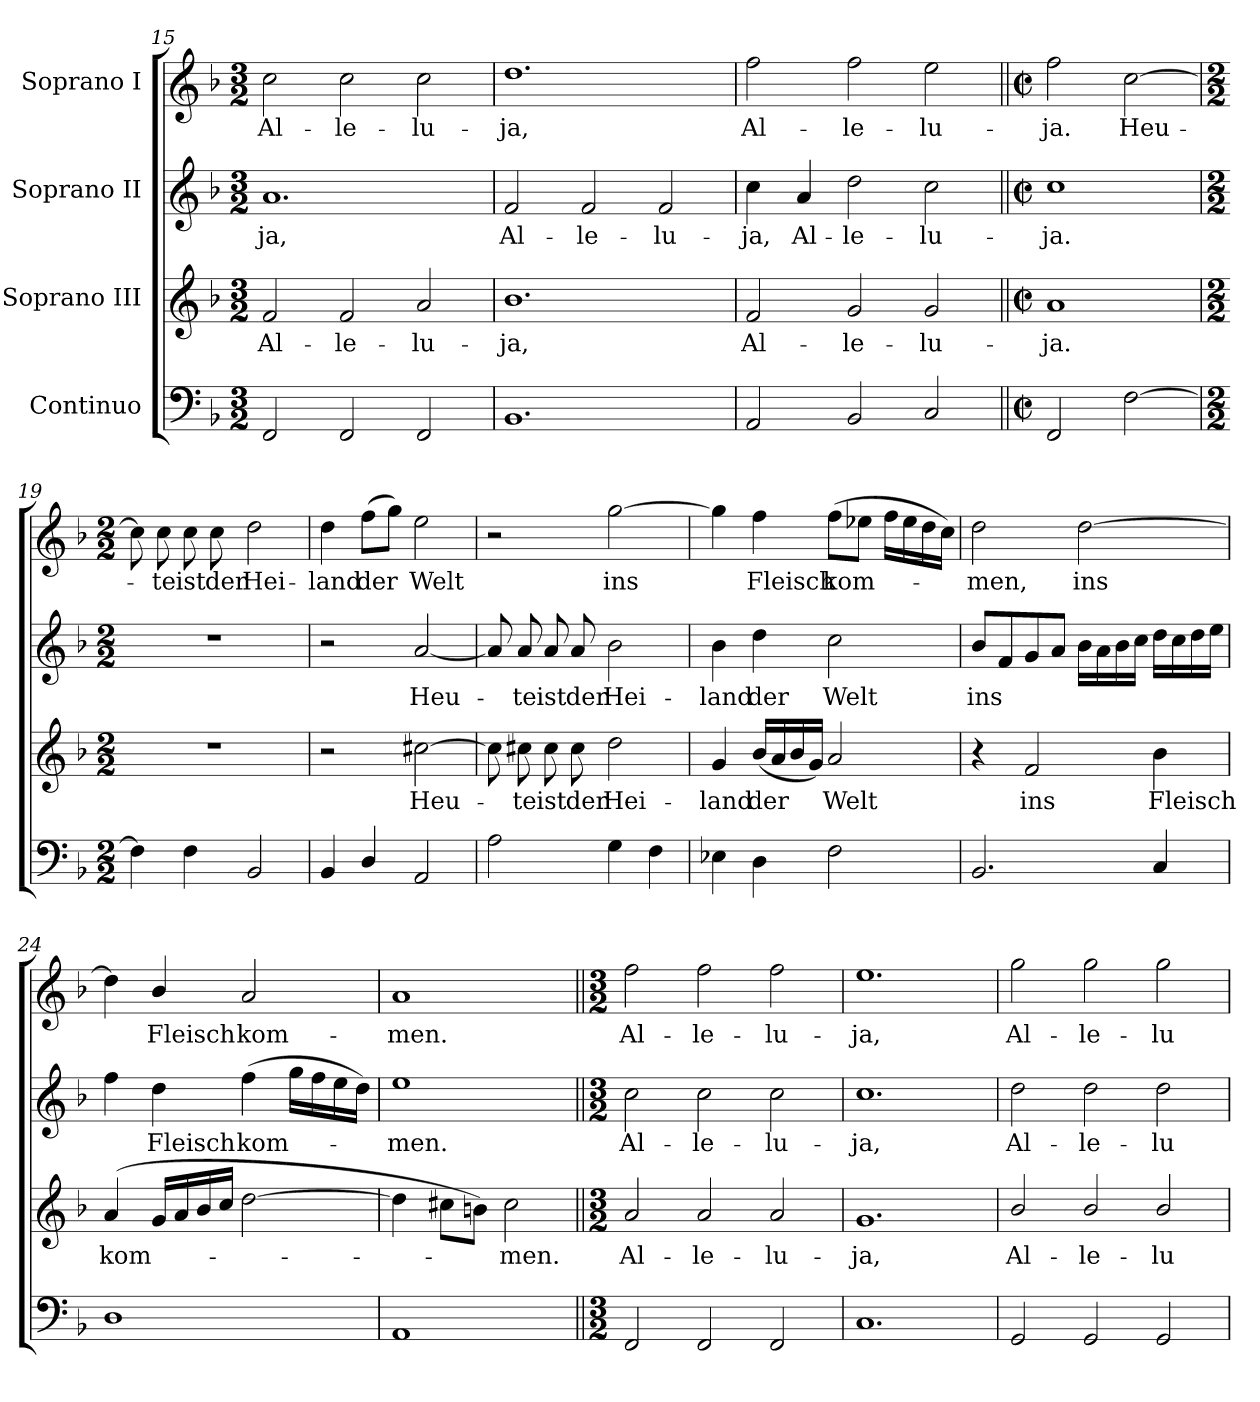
**kern	**kern	**text	**kern	**text	**kern	**text
*part4	*part3	*part3	*part2	*part2	*part1	*part1
*staff4	*staff3	*staff3	*staff2	*staff2	*staff1	*staff1
*I"Continuo	*I"Soprano III	*	*I"Soprano II	*	*I"Soprano I	*
*clefF4	*clefG2	*	*clefG2	*	*clefG2	*
*k[b-]	*k[b-]	*	*k[b-]	*	*k[b-]	*
*F:	*F:	*	*F:	*	*F:	*
*M3/2	*M3/2	*	*M3/2	*	*M3/2	*
=15	=15	=15	=15	=15	=15	=15
!	!	!LO:LY:b	!	!LO:LY:b	!	!LO:LY:b
2FF	2f	Al-	1.a	-ja,	2cc	Al-
!	!	!LO:LY:b	!	!	!	!LO:LY:b
2FF	2f	-le-	.	.	2cc	-le-
!	!	!LO:LY:b	!	!	!	!LO:LY:b
2FF	2a	-lu-	.	.	2cc	-lu-
=16	=16	=16	=16	=16	=16	=16
!	!	!LO:LY:b	!	!LO:LY:b	!	!LO:LY:b
1.BB-	1.b-	-ja,	2f	Al-	1.dd	-ja,
!	!	!	!	!LO:LY:b	!	!
.	.	.	2f	-le-	.	.
!	!	!	!	!LO:LY:b	!	!
.	.	.	2f	-lu-	.	.
=17	=17	=17	=17	=17	=17	=17
!	!	!LO:LY:b	!	!LO:LY:b	!	!LO:LY:b
2AA	2f	Al-	4cc	-ja,	2ff	Al-
!	!	!	!	!LO:LY:b	!	!
.	.	.	4a	Al-	.	.
!	!	!LO:LY:b	!	!LO:LY:b	!	!LO:LY:b
2BB-	2g	-le-	2dd	-le-	2ff	-le-
!	!	!LO:LY:b	!	!LO:LY:b	!	!LO:LY:b
2C	2g	-lu-	2cc	-lu-	2ee	-lu-
=18||	=18||	=18||	=18||	=18||	=18||	=18||
*M2/2	*M2/2	*	*M2/2	*	*M2/2	*
*met(c|)	*met(c|)	*	*met(c|)	*	*met(c|)	*
!	!	!LO:LY:b	!	!LO:LY:b	!	!LO:LY:b
2FF	1a	-ja.	1cc	-ja.	2ff	-ja.
!	!	!	!	!	!	!LO:LY:b
[2F	.	.	.	.	[2cc	Heu-
!!LO:LB:g=z
=19	=19	=19	=19	=19	=19	=19
*M2/2	*M2/2	*	*M2/2	*	*M2/2	*
4F]	1r	.	1r	.	8cc]	.
!	!	!	!	!	!	!LO:LY:b
.	.	.	.	.	8cc	te
!	!	!	!	!	!	!LO:LY:b
4F	.	.	.	.	8cc	ist
!	!	!	!	!	!	!LO:LY:b
.	.	.	.	.	8cc	der
!	!	!	!	!	!	!LO:LY:b
2BB-	.	.	.	.	2dd	Hei-
=20	=20	=20	=20	=20	=20	=20
!	!	!	!	!	!	!LO:LY:b
4BB-	2r	.	2r	.	4dd	-land
!	!	!	!	!	!	!LO:LY:b
4D/	.	.	.	.	(>8ffL	der
.	.	.	.	.	8ggJ)	.
!	!	!LO:LY:b	!	!LO:LY:b	!	!LO:LY:b
2AA	[2cc#X	Heu-	[2a	Heu-	2ee	Welt
=21	=21	=21	=21	=21	=21	=21
2A	8cc#]	.	8a]	.	2r	.
!	!	!LO:LY:b	!	!LO:LY:b	!	!
.	8cc#	te	8a	te	.	.
!	!	!LO:LY:b	!	!LO:LY:b	!	!
.	8cc#	ist	8a	ist	.	.
!	!	!LO:LY:b	!	!LO:LY:b	!	!
.	8cc#	der	8a	der	.	.
!	!	!LO:LY:b	!	!LO:LY:b	!	!LO:LY:b
4G	2dd	Hei-	2b-	Hei-	[2gg	ins
4F	.	.	.	.	.	.
=22	=22	=22	=22	=22	=22	=22
!	!	!LO:LY:b	!	!LO:LY:b	!	!
4E-X	4g	-land	4b-	-land	4gg]	.
!	!	!LO:LY:b	!	!LO:LY:b	!	!LO:LY:b
4D	(<16b-LL	der	4dd	der	4ff	Fleisch
.	16a	.	.	.	.	.
.	16b-	.	.	.	.	.
.	16gJJ)	.	.	.	.	.
!	!	!LO:LY:b	!	!LO:LY:b	!	!LO:LY:b
2F	2a	Welt	2cc	Welt	(>8ffL	kom-
.	.	.	.	.	8ee-XJ	.
.	.	.	.	.	16ffLL	.
.	.	.	.	.	16ee-	.
.	.	.	.	.	16dd	.
.	.	.	.	.	16ccJJ)	.
=23	=23	=23	=23	=23	=23	=23
!	!	!	!	!LO:LY:b	!	!LO:LY:b
2.BB-	4r	.	8b-L	ins	2dd	men,
.	.	.	8f	.	.	.
!	!	!LO:LY:b	!	!	!	!
.	2f	ins	8g	.	.	.
.	.	.	8aJ	.	.	.
!	!	!	!	!	!	!LO:LY:b
.	.	.	16b-LL	.	[2dd	ins
.	.	.	16a	.	.	.
.	.	.	16b-	.	.	.
.	.	.	16ccJJ	.	.	.
!	!	!LO:LY:b	!	!	!	!
4C	4b-	Fleisch	16ddLL	.	.	.
.	.	.	16cc	.	.	.
.	.	.	16dd	.	.	.
.	.	.	16eeJJ	.	.	.
!!LO:LB:g=z
=24	=24	=24	=24	=24	=24	=24
!	!	!LO:LY:b	!	!	!	!
1D	(>4a	kom-	4ff	.	4dd]	.
!	!	!	!	!LO:LY:b	!	!LO:LY:b
.	16gLL	.	4dd	Fleisch	4b-/	Fleisch
.	16a	.	.	.	.	.
.	16b-	.	.	.	.	.
.	16ccJJ	.	.	.	.	.
!	!	!	!	!LO:LY:b	!	!LO:LY:b
.	[2dd	.	(>4ff	kom-	2a	kom-
.	.	.	16ggLL	.	.	.
.	.	.	16ff	.	.	.
.	.	.	16ee	.	.	.
.	.	.	16ddJJ)	.	.	.
=25	=25	=25	=25	=25	=25	=25
!	!	!	!	!LO:LY:b	!	!LO:LY:b
1AA	4dd]	.	1ee	men.	1a	-men.
.	8cc#XL	.	.	.	.	.
.	8bnJ)	.	.	.	.	.
!	!	!LO:LY:b	!	!	!	!
.	2cc#	men.	.	.	.	.
=26||	=26||	=26||	=26||	=26||	=26||	=26||
*M3/2	*M3/2	*	*M3/2	*	*M3/2	*
!	!	!LO:LY:b	!	!LO:LY:b	!	!LO:LY:b
2FF	2a	Al-	2cc	Al-	2ff	Al-
!	!	!LO:LY:b	!	!LO:LY:b	!	!LO:LY:b
2FF	2a	-le-	2cc	-le-	2ff	-le-
!	!	!LO:LY:b	!	!LO:LY:b	!	!LO:LY:b
2FF	2a	-lu-	2cc	-lu-	2ff	-lu-
=27	=27	=27	=27	=27	=27	=27
!	!	!LO:LY:b	!	!LO:LY:b	!	!LO:LY:b
1.C	1.g	-ja,	1.cc	-ja,	1.ee	-ja,
=28	=28	=28	=28	=28	=28	=28
!	!	!LO:LY:b	!	!LO:LY:b	!	!LO:LY:b
2GG	2b-/	Al-	2dd	Al-	2gg	Al-
!	!	!LO:LY:b	!	!LO:LY:b	!	!LO:LY:b
2GG	2b-/	-le-	2dd	-le-	2gg	-le-
!	!	!LO:LY:b	!	!LO:LY:b	!	!LO:LY:b
2GG	2b-/	-lu-	2dd	-lu-	2gg	-lu-
=	=	=	=	=	=	=
*-	*-	*-	*-	*-	*-	*-
